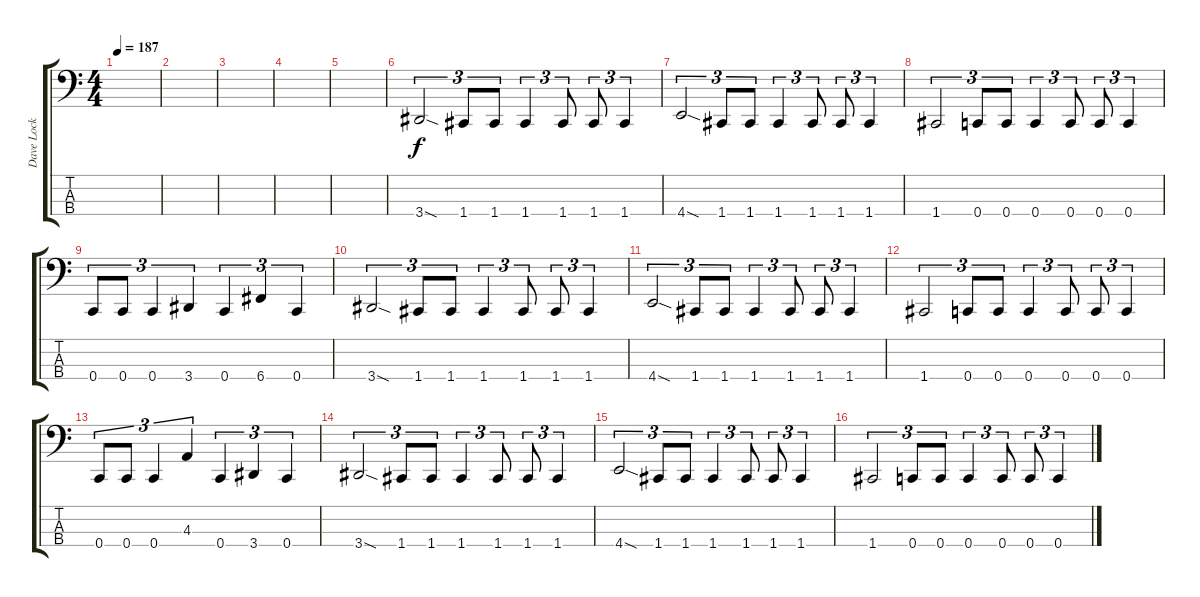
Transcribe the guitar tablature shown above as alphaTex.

\track ("Dave Lock (Bass)" "Dave Lock ") {instrument electricbasspick}
\staff {score tabs}
\tuning (Eb2 Bb1 F1 C1) {hide}
\ts (4 4)
\tempo 187
\clef f4
\ks c
|
|
|
|
|
3.4{sod}.2{tu (3 2)} 1.4.8{tu (3 2)} 1.4.8{tu (3 2)} 1.4.4{tu (3 2)} 1.4.8{tu (3 2)} 1.4.8{tu (3 2)} 1.4.4{tu (3 2)} |
4.4{sod}.2{tu (3 2)} 1.4.8{tu (3 2)} 1.4.8{tu (3 2)} 1.4.4{tu (3 2)} 1.4.8{tu (3 2)} 1.4.8{tu (3 2)} 1.4.4{tu (3 2)} |
1.4.2{tu (3 2)} 0.4.8{tu (3 2)} 0.4.8{tu (3 2)} 0.4.4{tu (3 2)} 0.4.8{tu (3 2)} 0.4.8{tu (3 2)} 0.4.4{tu (3 2)} |
0.4.8{tu (3 2)} 0.4.8{tu (3 2)} 0.4.4{tu (3 2)} 3.4.4{tu (3 2)} 0.4.4{tu (3 2)} 6.4.4{tu (3 2)} 0.4.4{tu (3 2)} |
3.4{sod}.2{tu (3 2)} 1.4.8{tu (3 2)} 1.4.8{tu (3 2)} 1.4.4{tu (3 2)} 1.4.8{tu (3 2)} 1.4.8{tu (3 2)} 1.4.4{tu (3 2)} |
4.4{sod}.2{tu (3 2)} 1.4.8{tu (3 2)} 1.4.8{tu (3 2)} 1.4.4{tu (3 2)} 1.4.8{tu (3 2)} 1.4.8{tu (3 2)} 1.4.4{tu (3 2)} |
1.4.2{tu (3 2)} 0.4.8{tu (3 2)} 0.4.8{tu (3 2)} 0.4.4{tu (3 2)} 0.4.8{tu (3 2)} 0.4.8{tu (3 2)} 0.4.4{tu (3 2)} |
0.4.8{tu (3 2)} 0.4.8{tu (3 2)} 0.4.4{tu (3 2)} 4.3.4{tu (3 2)} 0.4.4{tu (3 2)} 3.4.4{tu (3 2)} 0.4.4{tu (3 2)} |
3.4{sod}.2{tu (3 2)} 1.4.8{tu (3 2)} 1.4.8{tu (3 2)} 1.4.4{tu (3 2)} 1.4.8{tu (3 2)} 1.4.8{tu (3 2)} 1.4.4{tu (3 2)} |
4.4{sod}.2{tu (3 2)} 1.4.8{tu (3 2)} 1.4.8{tu (3 2)} 1.4.4{tu (3 2)} 1.4.8{tu (3 2)} 1.4.8{tu (3 2)} 1.4.4{tu (3 2)} |
1.4.2{tu (3 2)} 0.4.8{tu (3 2)} 0.4.8{tu (3 2)} 0.4.4{tu (3 2)} 0.4.8{tu (3 2)} 0.4.8{tu (3 2)} 0.4.4{tu (3 2)}
